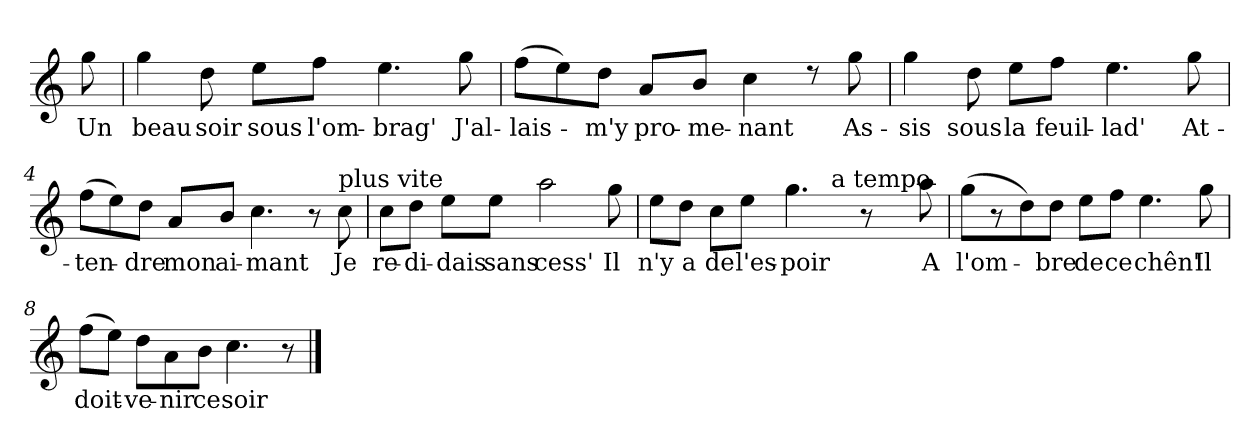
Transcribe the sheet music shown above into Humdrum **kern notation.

**kern	**text
*part1	*part1
*staff1	*staff1
*clefG2	*
*k[]	*
*C:	*
=	=
!	!LO:LY:b
8gg\	Un
=1	=1
!	!LO:LY:b
4gg\	beau
!	!LO:LY:b
8dd\	soir
!	!LO:LY:b
8ee\L	sous
!	!LO:LY:b
8ff\J	l'om-
!	!LO:LY:b
4.ee\	-brag'
!	!LO:LY:b
8gg\	J'al-
=2	=2
!	!LO:LY:b
(>8ff\L	-lais-
8ee\)	.
!	!LO:LY:b
8dd\J	-m'y
!	!LO:LY:b
8a/L	pro-
!	!LO:LY:b
8b/J	-me-
!	!LO:LY:b
4cc\	-nant
8rcc	.
!	!LO:LY:b
8gg\	As-
=3	=3
!	!LO:LY:b
4gg\	-sis
!	!LO:LY:b
8dd\	sous
!	!LO:LY:b
8ee\L	la
!	!LO:LY:b
8ff\J	feuil-
!	!LO:LY:b
4.ee\	-lad'
!	!LO:LY:b
8gg\	At-
!!LO:LB:g=z
=4	=4
!	!LO:LY:b
(>8ff\L	-ten-
8ee\)	.
!	!LO:LY:b
8dd\J	-dre
!	!LO:LY:b
8a/L	mon
!	!LO:LY:b
8b/J	ai-
!	!LO:LY:b
4.cc\	-mant
8r	.
!LO:TX:a:t=plus vite	!
!	!LO:LY:b
8cc\	Je
=5	=5
!	!LO:LY:b
8cc\L	re-
!	!LO:LY:b
8dd\J	-di-
!	!LO:LY:b
8ee\L	-dais
!	!LO:LY:b
8ee\J	sans
!	!LO:LY:b
2aa\	cess'
!	!LO:LY:b
8gg\	Il
=6	=6
!	!LO:LY:b
*^	*
8ee\L	2.ryy	n'y
!	!	!LO:LY:b
8dd\J	.	a
!	!	!LO:LY:b
8cc\L	.	de
!	!	!LO:LY:b
8ee\J	.	l'es-
!	!	!LO:LY:b
4.gg\	.	-poir
!	!LO:TX:a:t=a tempo	!
.	2ryy	.
8r	.	.
8ryy	.	.
!	!	!LO:LY:b
8aa\	.	A
!!LO:LB:g=z	!!
=7	=7	=7
!	!	!LO:LY:b
*v	*v	*
(>8gg\L	l'om-
8r	.
8dd\)	.
!	!LO:LY:b
8dd\J	-bre
!	!LO:LY:b
8ee\L	de
!	!LO:LY:b
8ff\J	ce
!	!LO:LY:b
4.ee\	chên'
!	!LO:LY:b
8gg\	Il
=8	=8
!	!LO:LY:b
(>8ff\L	doit-
8ee\J)	.
!	!LO:LY:b
8dd\L	-ve-
!	!LO:LY:b
8a\	-nir
!	!LO:LY:b
8b\J	ce
!	!LO:LY:b
4.cc\	soir
8r	.
==	==
*-	*-
